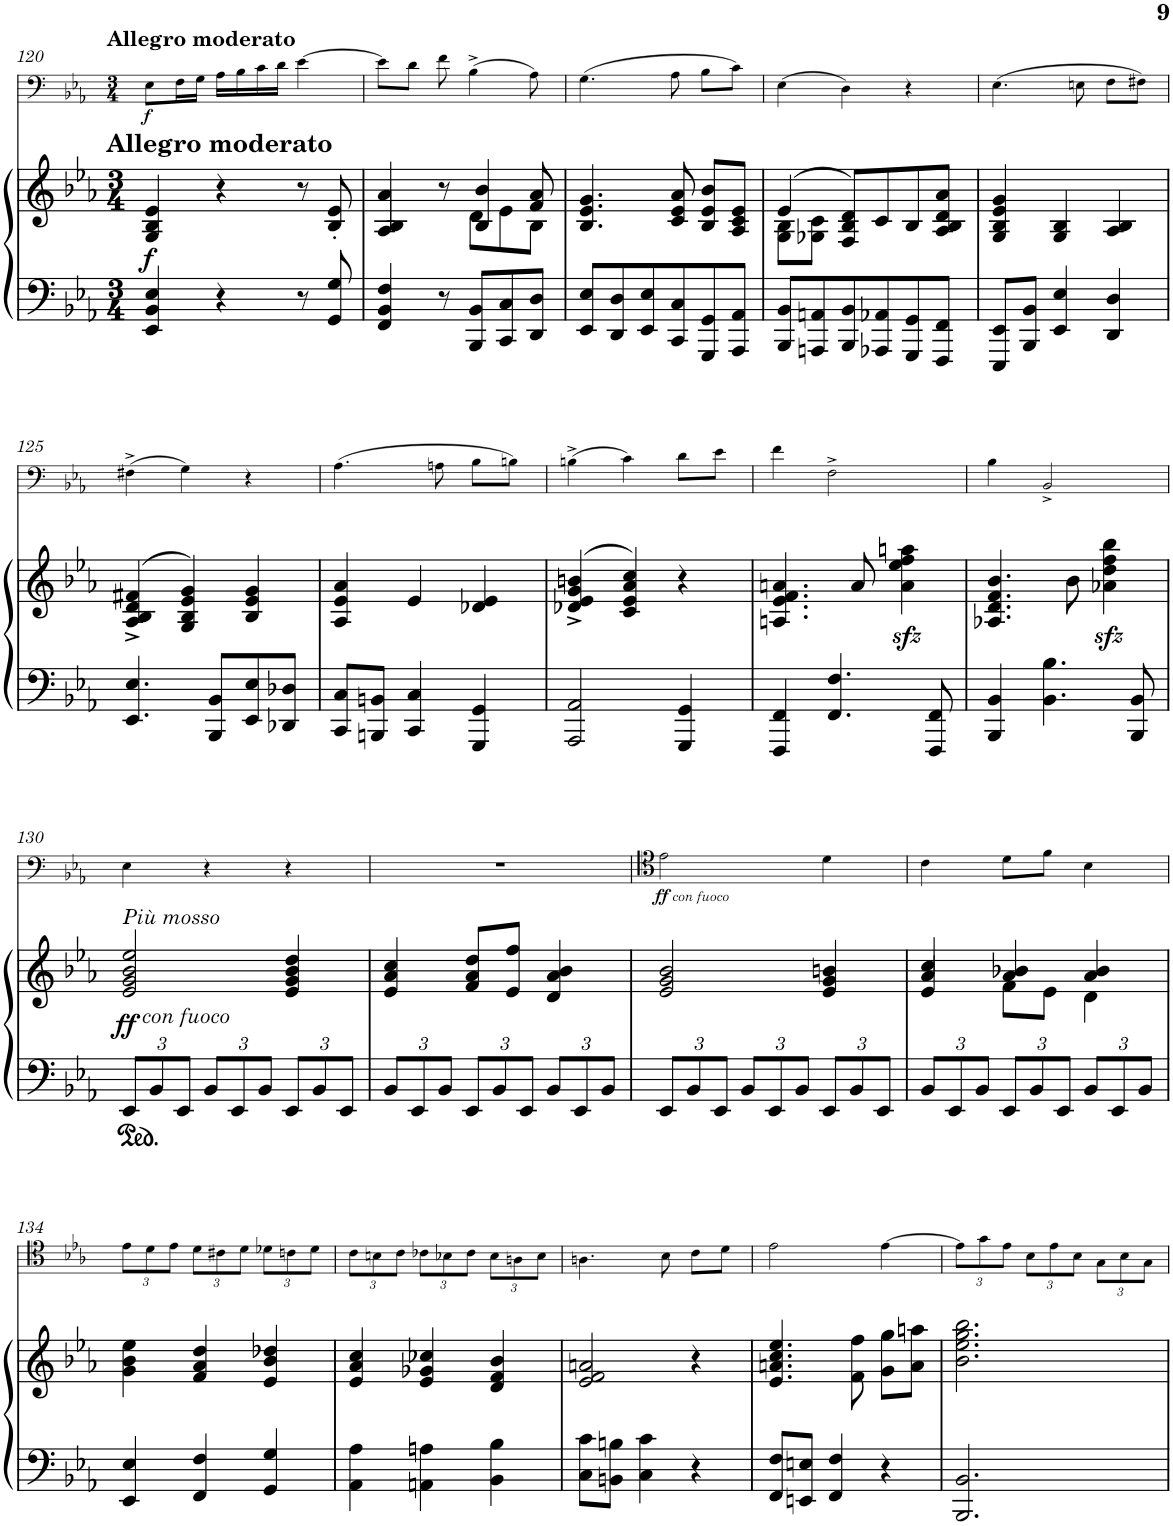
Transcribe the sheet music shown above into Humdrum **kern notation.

**kern	**kern	**dynam	**kern	**dynam
*part2	*part2	*part2	*part1	*part1
*staff3	*staff2	*staff2/3	*staff1	*staff1
*I"Piano	*	*	*I"Trombone	*
*I'Pno	*	*	*I'Trb	*
!!LO:PB:g=z
*clefF4	*clefG2	*	*clefC4	*
*k[b-e-a-]	*k[b-e-a-]	*	*k[b-e-a-]	*
*M3/4	*M3/4	*	*M3/4	*
=120	=120	=120	=120	=120
!	!	!	!LO:TX:a:B:t=Allegro moderato	!
!	!LO:TX:a:B:t=Allegro moderato	!	!	!
!	!	!LO:DY:b	!	!LO:DY:b
4EE-/ 4BB-/ 4E-/	4G/ 4B-/ 4e-/	f	8E-\L	f
.	.	.	16F\L	.
.	.	.	16G\JJ	.
4r	4r	.	16A-\LL	.
.	.	.	16B-\	.
.	.	.	16c\	.
.	.	.	16d\JJ	.
8r	8r	.	[4e-\	.
8GG/ 8G/	8B-/' 8e-/'	.	.	.
=121	=121	=121	=121	=121
*	*^	*	*	*
4FF/ 4BB-/ 4F/	4A-/ 4a-/	4B-/	.	8e-\L]	.
.	.	.	.	8d\J	.
8r	8r	8ryy	.	8f\	.
8BBB-/ 8BB-/L	4B-/ 4b-/	8d\L	.	(4B-^\	.
8CC/ 8C/	.	8e-\	.	.	.
8DD/ 8D/J	8f/ 8a-/	8B-\J	.	8A-\)	.
*	*v	*v	*	*	*
=122	=122	=122	=122	=122
8EE-/ 8E-/L	4.B-/ 4.e-/ 4.g/	.	(4.G\	.
8DD/ 8D/	.	.	.	.
8EE-/ 8E-/	.	.	.	.
8CC/ 8C/	8c/ 8e-/ 8a-/	.	8A-\	.
8GGG/ 8GG/	8B-/ 8e-/ 8b-/L	.	8B-\L	.
8AAA-/ 8AA-/J	8A-/ 8c/ 8e-/J	.	8c\J)	.
=123	=123	=123	=123	=123
*	*^	*	*	*
8BBB-/ 8BB-/L	(4e-/	8G\ 8B-\L	.	(4E-\	.
8AAAn/ 8AAn/	.	8G-X\ 8c\J	.	.	.
8BBB-/ 8BB-/	8F/ 8B-/ 8d/L)	4ryy	.	4D\)	.
8AAA-X/ 8AA-X/	8c/	.	.	.	.
8GGG/ 8GG/	8B-/	4ryy	.	4r	.
8FFF/ 8FF/J	8A-/ 8B-/ 8d/ 8a-/J	.	.	.	.
*	*v	*v	*	*	*
=124	=124	=124	=124	=124
8EEE-/ 8EE-/L	4G/ 4B-/ 4e-/ 4g/	.	(4.E-\	.
8BBB-/ 8BB-/J	.	.	.	.
4EE-/ 4E-/	4G/ 4B-/	.	.	.
.	.	.	8En\	.
4DD/ 4D/	4A-/ 4B-/	.	8F\L	.
.	.	.	8F#X\J)	.
!!LO:LB:g=z
=125	=125	=125	=125	=125
4.EE-/ 4.E-/	(>4A-/^ 4B-/^ 4d/^ 4f#X/^	.	(4F#X^\	.
.	4G/ 4B-/ 4e-/ 4g/)	.	4G\)	.
8BBB-/ 8BB-/L	.	.	.	.
8EE-/ 8E-/	4B-/ 4e-/ 4g/	.	4r	.
8DD-X/ 8D-X/J	.	.	.	.
=126	=126	=126	=126	=126
8CC/ 8C/L	4A-/ 4e-/ 4a-/	.	(4.A-\	.
8BBBn/ 8BBn/J	.	.	.	.
4CC/ 4C/	4e-/	.	.	.
.	.	.	8An\	.
4GGG/ 4GG/	4d-X/ 4e-/	.	8B-\L	.
.	.	.	8Bn\J)	.
=127	=127	=127	=127	=127
2AAA-/ 2AA-/	(>4d-X/^ 4e-/^ 4g/^ 4bn/^	.	(4Bn^\	.
.	4c/ 4e-/ 4a-/ 4cc/)	.	4c\)	.
4GGG/ 4GG/	4r	.	8d\L	.
.	.	.	8e-\J	.
=128	=128	=128	=128	=128
4FFF/ 4FF/	4.An/ 4.e-/ 4.f/ 4.an/	.	4f\	.
4.FF/ 4.F/	.	.	2F^\	.
.	8a/	.	.	.
.	4a\zz< 4ee-\zz< 4ff\zz< 4aan\zz<	.	.	.
8FFF/ 8FF/	.	.	.	.
=129	=129	=129	=129	=129
4BBB-/ 4BB-/	4.A-X/ 4.d/ 4.f/ 4.b-/	.	4B-\	.
4.BB-\ 4.B-\	.	.	2BB-^/	.
.	8b-\	.	.	.
.	4a-X\zz< 4dd\zz< 4ff\zz< 4bb-\zz<	.	.	.
8BBB-/ 8BB-/	.	.	.	.
!!LO:LB:g=z
=130	=130	=130	=130	=130
*Xbrackettup	*	*	*	*
!	!LO:TX:a:i:t=Più mosso	!	!	!
!	!LO:TX:b:i:t=con fuoco	!	!	!
!	!	!LO:DY:b	!	!
12EE-/L	2e-/ 2g/ 2b-/ 2ee-/	ff	4E-\	.
12BB-/	.	.	.	.
12EE-/J	.	.	.	.
12BB-/L	.	.	4r	.
12EE-/	.	.	.	.
12BB-/J	.	.	.	.
12EE-/L	4e-/ 4g/ 4b-/ 4dd/	.	4r	.
12BB-/	.	.	.	.
12EE-/J	.	.	.	.
=131	=131	=131	=131	=131
12BB-/L	4e-/ 4a-/ 4cc/	.	2.r	.
12EE-/	.	.	.	.
12BB-/J	.	.	.	.
12EE-/L	8f/ 8a-/ 8dd/L	.	.	.
12BB-/	.	.	.	.
.	8e-/ 8ff/J	.	.	.
12EE-/J	.	.	.	.
12BB-/L	4d/ 4a-/ 4b-/	.	.	.
12EE-/	.	.	.	.
12BB-/J	.	.	.	.
=132	=132	=132	=132	=132
!	!	!	!LO:TX:b:i:t=con fuoco	!
!	!	!	!	!LO:DY:b
12EE-/L	2e-/ 2g/ 2b-/	.	2e-\	ff
12BB-/	.	.	.	.
12EE-/J	.	.	.	.
12BB-/L	.	.	.	.
12EE-/	.	.	.	.
12BB-/J	.	.	.	.
12EE-/L	4e-/ 4g/ 4bn/	.	4d\	.
12BB-/	.	.	.	.
12EE-/J	.	.	.	.
=133	=133	=133	=133	=133
*	*^	*	*	*
12BB-/L	4a-/ 4cc/	4e-/	.	4c\	.
12EE-/	.	.	.	.	.
12BB-/J	.	.	.	.	.
12EE-/L	4a-/ 4b-X/	8f\L	.	8d\L	.
12BB-/	.	.	.	.	.
.	.	8e-\J	.	8f\J	.
12EE-/J	.	.	.	.	.
12BB-/L	4a-/ 4b-/	4d\	.	4B-\	.
12EE-/	.	.	.	.	.
12BB-/J	.	.	.	.	.
*	*v	*v	*	*	*
!!LO:LB:g=z
=134	=134	=134	=134	=134
*	*	*	*Xbrackettup	*
4EE-/ 4E-/	4g\ 4b-\ 4ee-\	.	12e-\L	.
.	.	.	12d\	.
.	.	.	12e-\J	.
4FF/ 4F/	4f/ 4a-/ 4dd/	.	12d\L	.
.	.	.	12c#X\	.
.	.	.	12d\J	.
4GG/ 4G/	4e-/ 4b-/ 4dd-X/	.	12d-X\L	.
.	.	.	12cn\	.
.	.	.	12d-\J	.
=135	=135	=135	=135	=135
4AA-\ 4A-\	4e-/ 4a-/ 4cc/	.	12c\L	.
.	.	.	12Bn\	.
.	.	.	12c\J	.
4AAn\ 4An\	4e-/ 4g-X/ 4cc-X/	.	12c-X\L	.
.	.	.	12B-X\	.
.	.	.	12c-\J	.
4BB-\ 4B-\	4d/ 4f/ 4b-/	.	12B-\L	.
.	.	.	12An\	.
.	.	.	12B-\J	.
=136	=136	=136	=136	=136
8C\ 8c\L	2e-/ 2f/ 2an/	.	4.An\	.
8BBn\ 8Bn\J	.	.	.	.
4C\ 4c\	.	.	.	.
.	.	.	8B-\	.
4r	4r	.	8c\L	.
.	.	.	8d\J	.
=137	=137	=137	=137	=137
8FF/ 8F/L	4.e-/ 4.an/ 4.cc/ 4.ee-/	.	2e-\	.
8EEn/ 8En/J	.	.	.	.
4FF/ 4F/	.	.	.	.
.	8f\ 8ff\	.	.	.
4r	8g\ 8gg\L	.	[4e-\	.
.	8a\ 8aan\J	.	.	.
=138	=138	=138	=138	=138
2.BBB-/ 2.BB-/	2.b-\ 2.ee-\ 2.gg\ 2.bb-\	.	12e-\L]	.
.	.	.	12g\	.
.	.	.	12e-\J	.
.	.	.	12B-\L	.
.	.	.	12e-\	.
.	.	.	12B-\J	.
.	.	.	12G\L	.
.	.	.	12B-\	.
.	.	.	12G\J	.
=	=	=	=	=
*-	*-	*-	*-	*-
